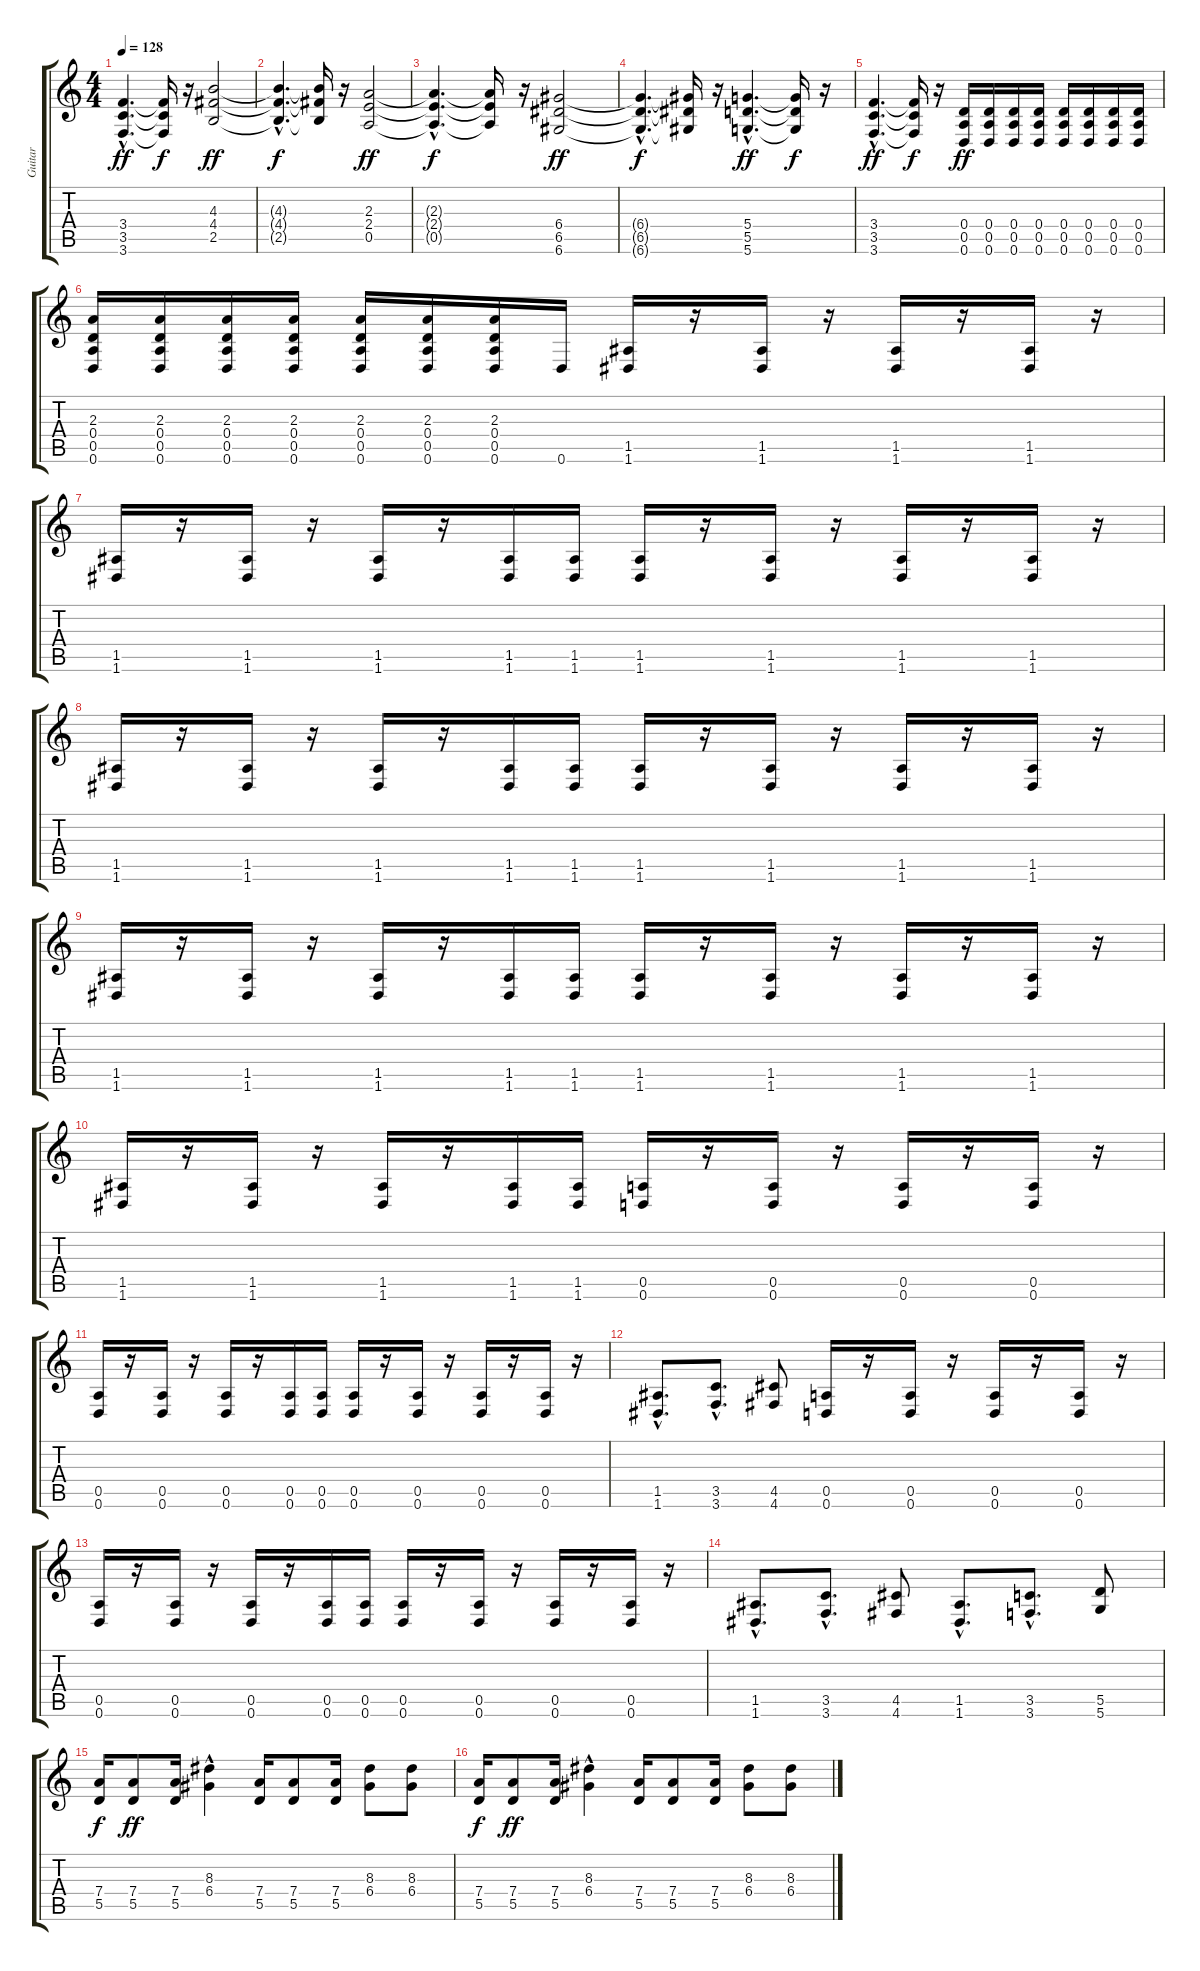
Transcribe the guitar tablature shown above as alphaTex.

\track ("Guitar" "Guitar") {instrument distortionguitar}
\staff {score tabs}
\tuning (E4 B3 G3 D3 A2 D2) {hide}
\ts (4 4)
\tempo 128
\clef g2
\ks c
(3.4{hac} 3.5{hac} 3.6{hac}).4{d dy ff} (3.4{t} 3.5{t} 3.6{t}).16{dy f} r.16 (4.3 4.4 2.5).2{dy ff} |
(4.3{hac t} 4.4{hac t} 2.5{hac t}).4{d dy f} (4.3{t} 4.4{t} 2.5{t}).16 r.16 (2.3 2.4 0.5).2{dy ff} |
(2.3{hac t} 2.4{hac t} 0.5{hac t}).4{d dy f} (2.3{t} 2.4{t} 0.5{t}).16 r.16 (6.4 6.5 6.6).2{dy ff} |
(6.4{hac t} 6.5{hac t} 6.6{hac t}).4{d dy f} (6.4{t} 6.5{t} 6.6{t}).16 r.16 (5.4{hac} 5.5{hac} 5.6{hac}).4{d dy ff} (5.4{t} 5.5{t} 5.6{t}).16{dy f} r.16 |
(3.4{hac} 3.5{hac} 3.6{hac}).4{d dy ff} (3.4{t} 3.5{t} 3.6{t}).16{dy f} r.16 (0.4 0.5 0.6).16{dy ff} (0.4 0.5 0.6).16 (0.4 0.5 0.6).16 (0.4 0.5 0.6).16 (0.4 0.5 0.6).16 (0.4 0.5 0.6).16 (0.4 0.5 0.6).16 (0.4 0.5 0.6).16 |
(2.3 0.4 0.5 0.6).16 (2.3 0.4 0.5 0.6).16 (2.3 0.4 0.5 0.6).16 (2.3 0.4 0.5 0.6).16 (2.3 0.4 0.5 0.6).16 (2.3 0.4 0.5 0.6).16 (2.3 0.4 0.5 0.6).16 0.6.16 (1.5 1.6).16 r.16 (1.5 1.6).16 r.16 (1.5 1.6).16 r.16 (1.5 1.6).16 r.16 |
(1.5 1.6).16 r.16 (1.5 1.6).16 r.16 (1.5 1.6).16 r.16 (1.5 1.6).16 (1.5 1.6).16 (1.5 1.6).16 r.16 (1.5 1.6).16 r.16 (1.5 1.6).16 r.16 (1.5 1.6).16 r.16 |
(1.5 1.6).16 r.16 (1.5 1.6).16 r.16 (1.5 1.6).16 r.16 (1.5 1.6).16 (1.5 1.6).16 (1.5 1.6).16 r.16 (1.5 1.6).16 r.16 (1.5 1.6).16 r.16 (1.5 1.6).16 r.16 |
(1.5 1.6).16 r.16 (1.5 1.6).16 r.16 (1.5 1.6).16 r.16 (1.5 1.6).16 (1.5 1.6).16 (1.5 1.6).16 r.16 (1.5 1.6).16 r.16 (1.5 1.6).16 r.16 (1.5 1.6).16 r.16 |
(1.5 1.6).16 r.16 (1.5 1.6).16 r.16 (1.5 1.6).16 r.16 (1.5 1.6).16 (1.5 1.6).16 (0.5 0.6).16 r.16 (0.5 0.6).16 r.16 (0.5 0.6).16 r.16 (0.5 0.6).16 r.16 |
(0.5 0.6).16 r.16 (0.5 0.6).16 r.16 (0.5 0.6).16 r.16 (0.5 0.6).16 (0.5 0.6).16 (0.5 0.6).16 r.16 (0.5 0.6).16 r.16 (0.5 0.6).16 r.16 (0.5 0.6).16 r.16 |
(1.5{hac} 1.6{hac}).8{d} (3.5{hac} 3.6{hac}).8{d} (4.5 4.6).8 (0.5 0.6).16 r.16 (0.5 0.6).16 r.16 (0.5 0.6).16 r.16 (0.5 0.6).16 r.16 |
(0.5 0.6).16 r.16 (0.5 0.6).16 r.16 (0.5 0.6).16 r.16 (0.5 0.6).16 (0.5 0.6).16 (0.5 0.6).16 r.16 (0.5 0.6).16 r.16 (0.5 0.6).16 r.16 (0.5 0.6).16 r.16 |
(1.5{hac} 1.6{hac}).8{d} (3.5{hac} 3.6{hac}).8{d} (4.5 4.6).8 (1.5{hac} 1.6{hac}).8{d} (3.5{hac} 3.6{hac}).8{d} (5.5 5.6).8 |
(7.4 5.5).16{dy f} (7.4 5.5).8{dy ff} (7.4 5.5).16 (8.3 6.4{hac}).4 (7.4 5.5).16 (7.4 5.5).8 (7.4 5.5).16 (8.3 6.4).8 (8.3 6.4).8 |
(7.4 5.5).16{dy f} (7.4 5.5).8{dy ff} (7.4 5.5).16 (8.3 6.4{hac}).4 (7.4 5.5).16 (7.4 5.5).8 (7.4 5.5).16 (8.3 6.4).8 (8.3 6.4).8
